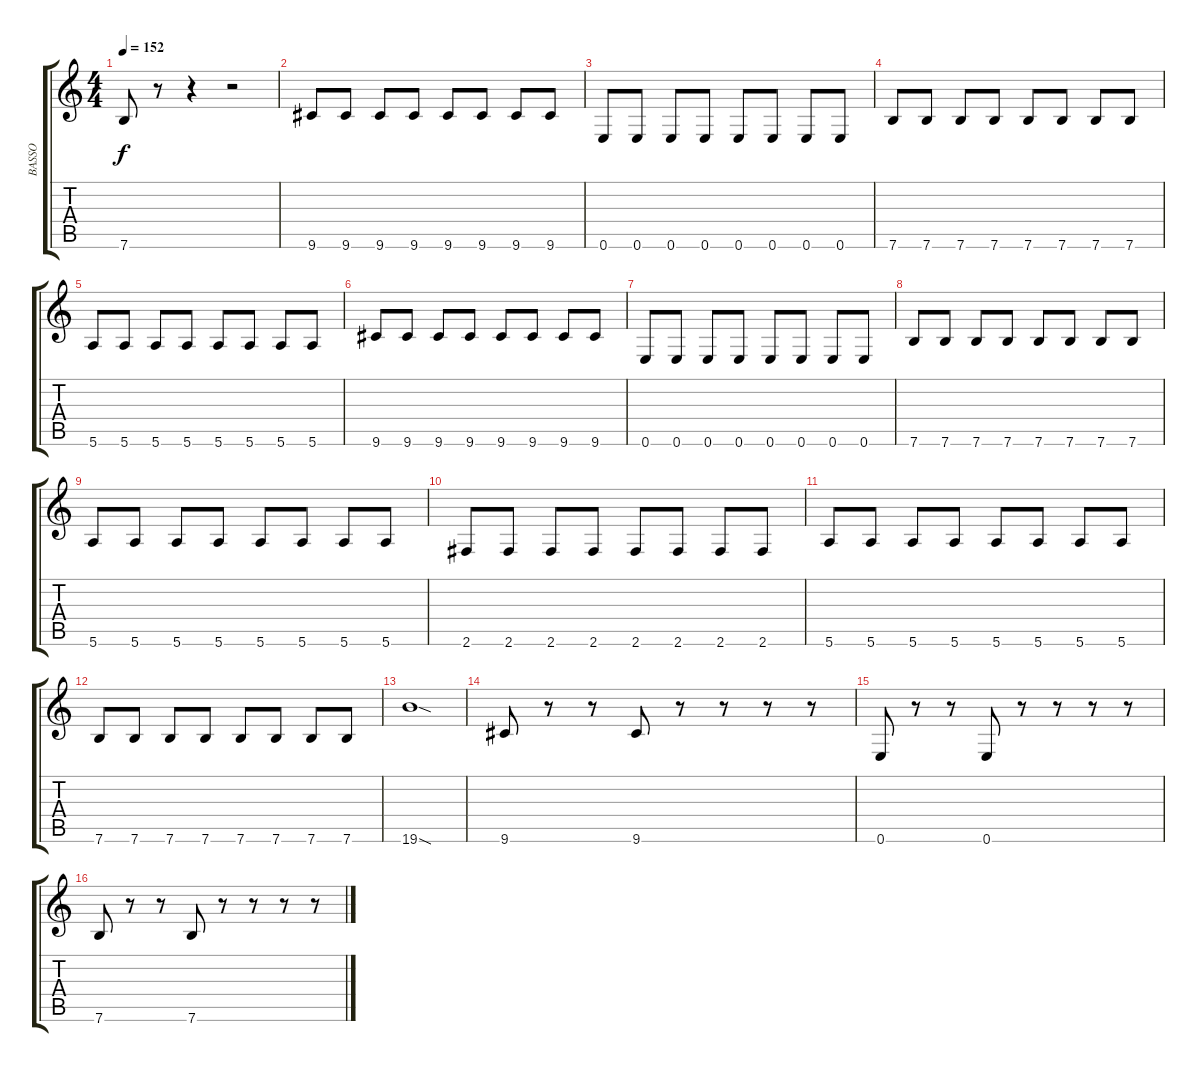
\track ("BASSO" "BASSO") {instrument electricbassfinger}
\staff {score tabs}
\tuning (E4 B3 G3 D3 A2 E2) {hide}
\ts (4 4)
\tempo 152
\clef g2
\ks c
7.6.8{dy f} r.8 r.4 r.2 |
9.6.8 9.6.8 9.6.8 9.6.8 9.6.8 9.6.8 9.6.8 9.6.8 |
0.6.8 0.6.8 0.6.8 0.6.8 0.6.8 0.6.8 0.6.8 0.6.8 |
7.6.8 7.6.8 7.6.8 7.6.8 7.6.8 7.6.8 7.6.8 7.6.8 |
5.6.8 5.6.8 5.6.8 5.6.8 5.6.8 5.6.8 5.6.8 5.6.8 |
9.6.8 9.6.8 9.6.8 9.6.8 9.6.8 9.6.8 9.6.8 9.6.8 |
0.6.8 0.6.8 0.6.8 0.6.8 0.6.8 0.6.8 0.6.8 0.6.8 |
7.6.8 7.6.8 7.6.8 7.6.8 7.6.8 7.6.8 7.6.8 7.6.8 |
5.6.8 5.6.8 5.6.8 5.6.8 5.6.8 5.6.8 5.6.8 5.6.8 |
2.6.8 2.6.8 2.6.8 2.6.8 2.6.8 2.6.8 2.6.8 2.6.8 |
5.6.8 5.6.8 5.6.8 5.6.8 5.6.8 5.6.8 5.6.8 5.6.8 |
7.6.8 7.6.8 7.6.8 7.6.8 7.6.8 7.6.8 7.6.8 7.6.8 |
19.6{sod}.1 |
9.6.8 r.8 r.8 9.6.8 r.8 r.8 r.8 r.8 |
0.6.8 r.8 r.8 0.6.8 r.8 r.8 r.8 r.8 |
7.6.8 r.8 r.8 7.6.8 r.8 r.8 r.8 r.8
